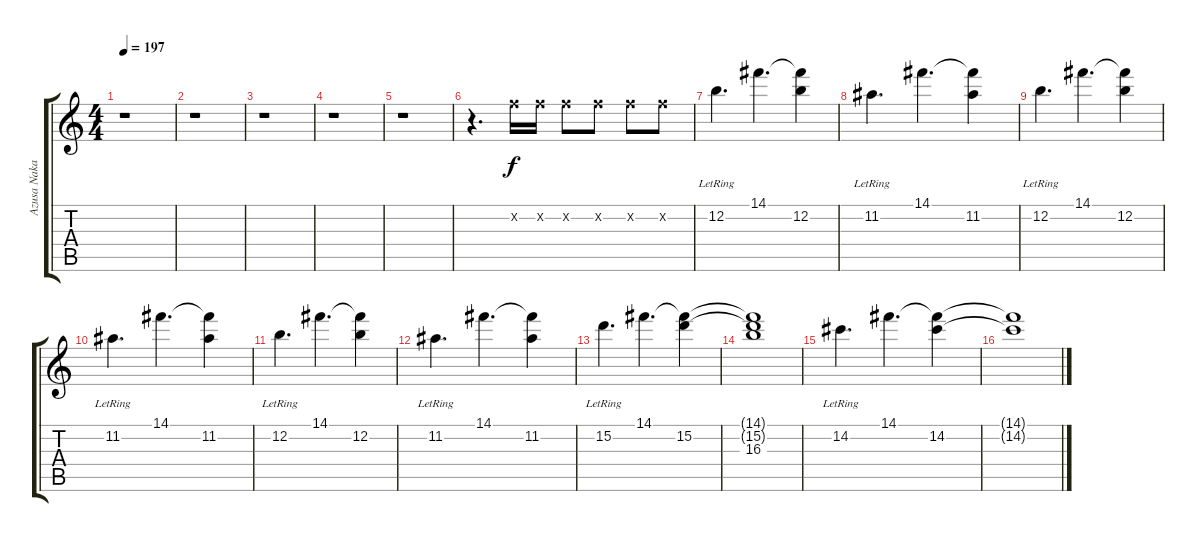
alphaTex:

\track ("Azusa Nakano" "Azusa Naka") {instrument overdrivenguitar}
\staff {score tabs}
\tuning (E4 B3 G3 D3 A2 E2) {hide}
\ts (4 4)
\tempo 197
\clef g2
\ks c
r.1{dy f} |
r.1 |
r.1 |
r.1 |
r.1 |
r.4{d} 6.2{x}.16 6.2{x}.16 6.2{x}.8 6.2{x}.8 6.2{x}.8 6.2{x}.8 |
12.2{lr}.4{d} 14.1.4{d} (14.1{t} 12.2).4 |
11.2{lr}.4{d} 14.1.4{d} (14.1{t} 11.2).4 |
12.2{lr}.4{d} 14.1.4{d} (14.1{t} 12.2).4 |
11.2{lr}.4{d} 14.1.4{d} (14.1{t} 11.2).4 |
12.2{lr}.4{d} 14.1.4{d} (14.1{t} 12.2).4 |
11.2{lr}.4{d} 14.1.4{d} (14.1{t} 11.2).4 |
15.2{lr}.4{d} 14.1.4{d} (14.1{t} 15.2).4 |
(14.1{t} 15.2{t} 16.3).1 |
14.2{lr}.4{d} 14.1.4{d} (14.1{t} 14.2).4 |
(14.1{t} 14.2{t}).1
